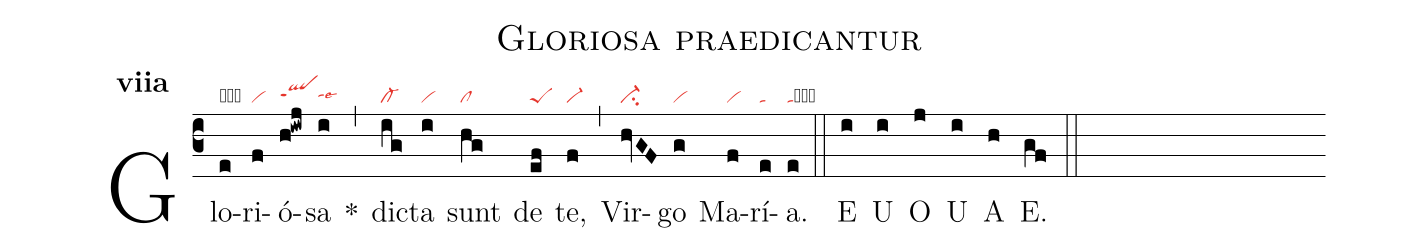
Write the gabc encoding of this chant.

name:Gloriosa praedicantur;
office-part:an;
mode:7a;
nabc-lines:1;
%%
initial-style: 1;
name: Gloriosa dicta sunt;
mode:7;
office-part: Antiphona;
annotation: Ant.;
annotation:vii a;
nabc-lines:1;
%%
(c3) Glo(e|obta)ri(f|vi)ó(h!iwj|qlhhppt1)sa(i|tahhlse6) <sp>*</sp>(,) dic(ig|cl-)ta(i|vi) sunt(hg|cl) de(ef|peS) te,(f|vi-) (,) Vir(hvGF|ci-)go(g|vi) Ma(f|vi)rí(e|ta)a.(e|tacb) (::)
<eu>E(i) U(i) O(j) U(i) A(h) E.(gf) </eu>(::)
